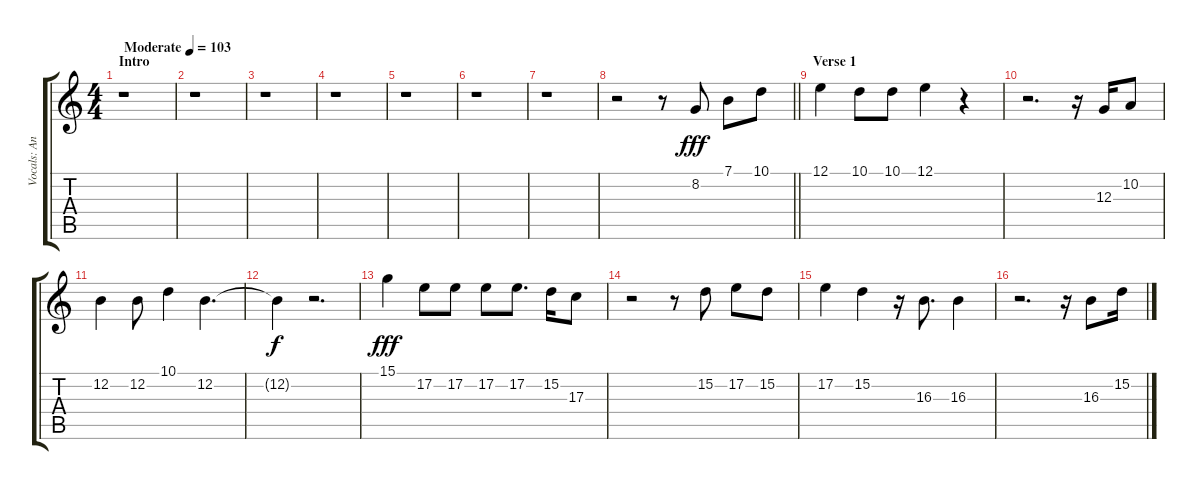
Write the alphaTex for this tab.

\track ("Vocals: Ann Wilson" "Vocals: An") {instrument lead8bassandlead}
\staff {score tabs}
\tuning (E4 B3 G3 D3 A2 E2) {hide}
\ts (4 4)
\section ("" "Intro")
\tempo (103 "Moderate")
\clef g2
\ks c
r.1{dy fff instrument lead8bassandlead} |
r.1 |
r.1 |
r.1 |
r.1 |
r.1 |
r.1 |
\barLineRight lightlight
r.2 r.8 8.2.8 7.1.8 10.1.8 |
\section ("" "Verse 1")
12.1.4 10.1.8 10.1.8 12.1.4 r.4 |
r.2{d} r.16 12.3.16 10.2.8 |
12.2.4 12.2.8 10.1.4 12.2.4{d} |
12.2{t}.4{dy f} r.2{d} |
15.1.4{dy fff} 17.2.8 17.2.8 17.2.8 17.2.8{d} 15.2.16 17.3.8 |
r.2 r.8 15.2.8 17.2.8 15.2.8 |
17.2.4 15.2.4 r.16 16.3.8{d} 16.3.4 |
r.2{d} r.16 16.3.8 15.2.16
